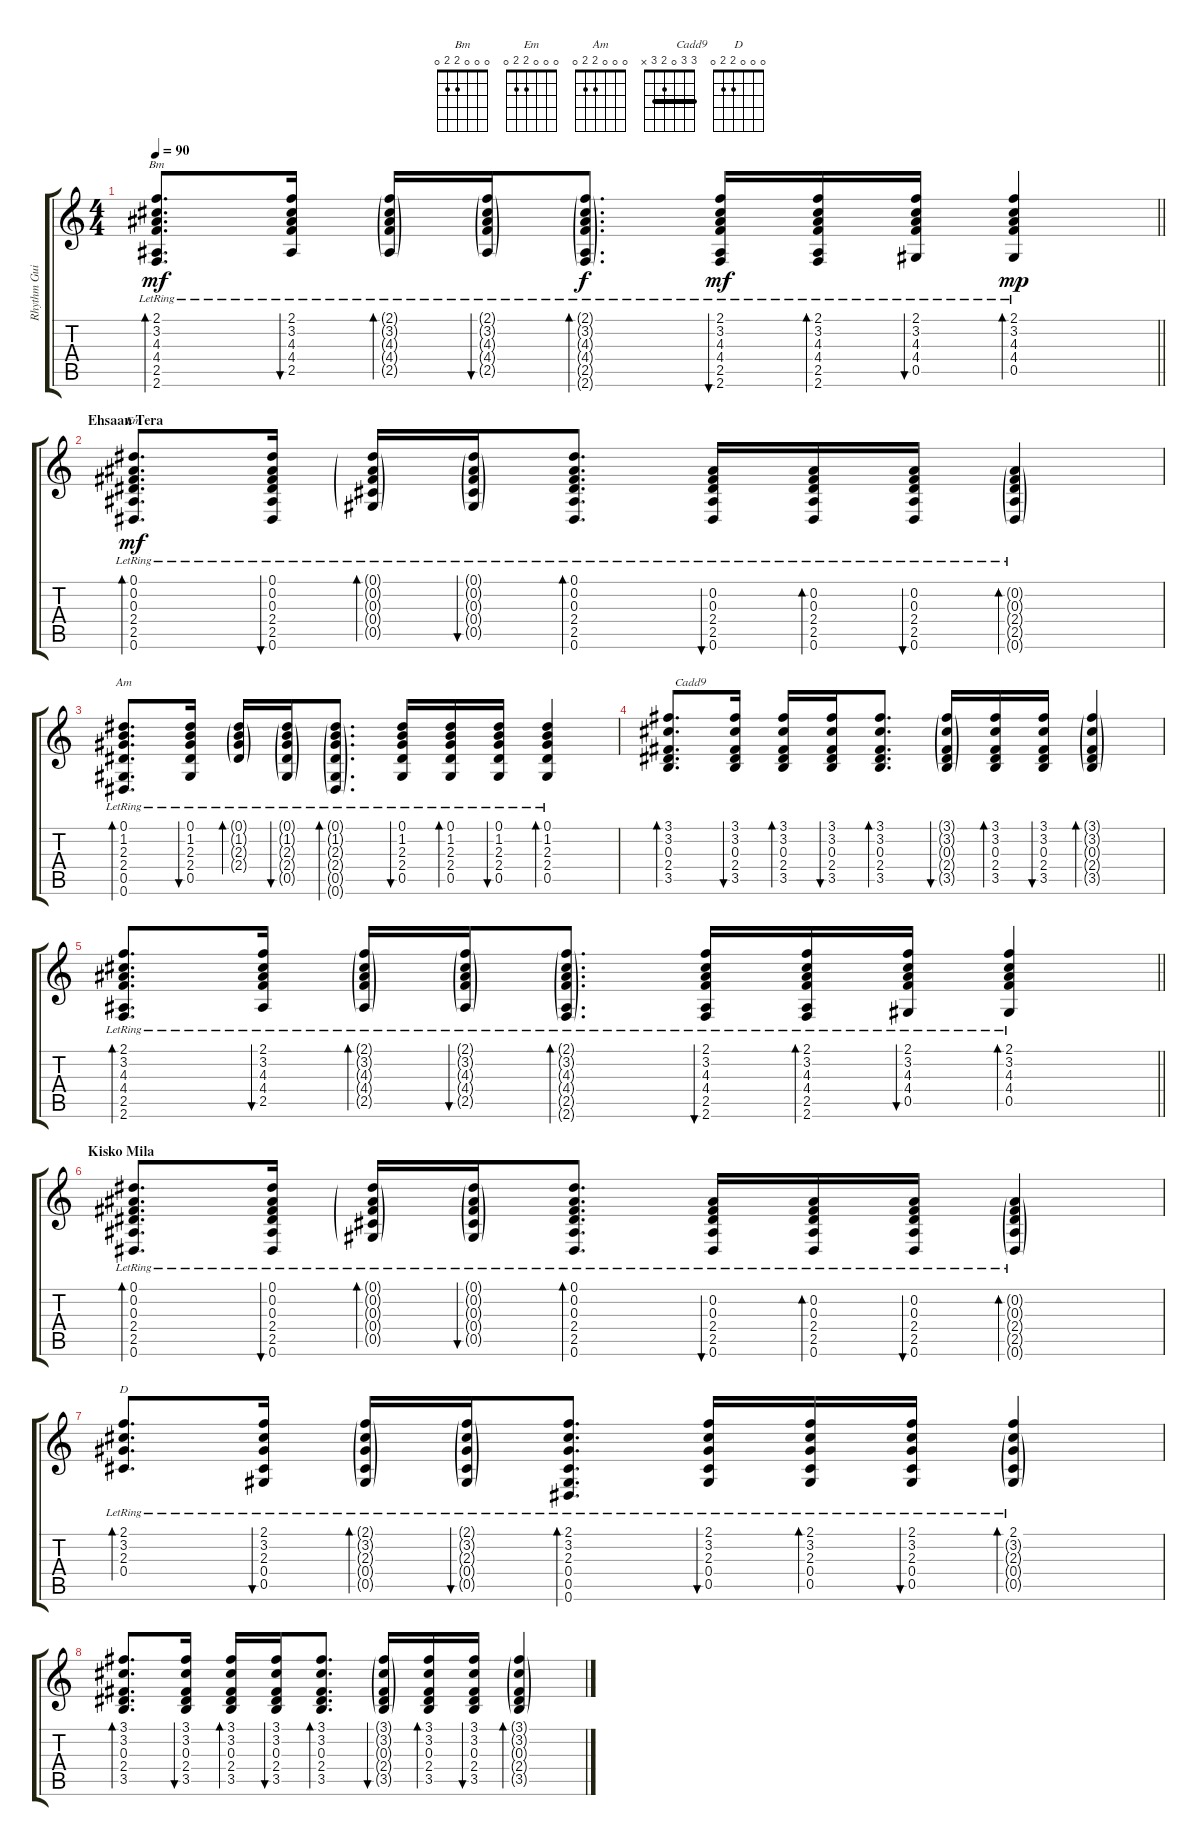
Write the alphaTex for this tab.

\track ("Rhythm Guitar" "Rhythm Gui") {instrument acousticguitarnylon}
\staff {score tabs}
\tuning (Eb4 Bb3 Gb3 Db3 Ab2 Eb2) {hide}
\chord ("Bm" 0 0 0 2 2 0)
\chord ("Em" 0 0 0 2 2 0)
\chord ("Am" 0 0 0 2 2 0)
\chord ("               Cadd9" 3 3 0 2 3 x) {barre 3}
\chord ("D" 0 0 0 2 2 0)
\ts (4 4)
\tempo 90
\clef g2
\barLineRight lightlight
\ks c
(2.1{lr} 3.2{lr} 4.3{lr} 4.4{lr} 2.5{lr} 2.6{lr}).8{d bd 60 ch "Bm" dy mf} (2.1{lr} 3.2{lr} 4.3{lr} 4.4{lr} 2.5{lr}).16{bu 60} (2.1{g lr} 3.2{g lr} 4.3{g lr} 4.4{g lr} 2.5{g}).16{bd 60} (2.1{g lr} 3.2{g lr} 4.3{g lr} 4.4{g lr} 2.5{g lr}).16{bu 60} (2.1{g lr} 3.2{g lr} 4.3{g lr} 4.4{g lr} 2.5{g lr} 2.6{g lr}).8{d bd 60 dy f} (2.1{lr} 3.2{lr} 4.3{lr} 4.4{lr} 2.5{lr} 2.6).16{bu 60 dy mf} (2.1{lr} 3.2{lr} 4.3{lr} 4.4{lr} 2.5{lr} 2.6).16{bd 60} (2.1{lr} 3.2{lr} 4.3{lr} 4.4{lr} 0.5{lr}).16{bu 60} (2.1{lr} 3.2{lr} 4.3{lr} 4.4{lr} 0.5{lr}).4{bd 60 dy mp} |
\section ("" "Ehsaan Tera ")
(0.1{lr} 0.2{lr} 0.3{lr} 2.4{lr} 2.5{lr} 0.6{lr}).8{d bd 60 ch "Em" dy mf} (0.1{lr} 0.2{lr} 0.3{lr} 2.4{lr} 2.5{lr} 0.6{lr}).16{bu 60} (0.1{g lr} 0.2{g lr} 0.3{g lr} 0.4{g lr} 0.5{g lr}).16{bd 60} (0.1{g lr} 0.2{g lr} 0.3{g lr} 0.4{g lr} 0.5{g lr}).16{bu 60} (0.1{lr} 0.2{lr} 0.3{lr} 2.4{lr} 2.5{lr} 0.6{lr}).8{d bd 60} (0.2{lr} 0.3{lr} 2.4{lr} 2.5{lr} 0.6{lr}).16{bu 60} (0.2{lr} 0.3{lr} 2.4{lr} 2.5{lr} 0.6{lr}).16{bd 60} (0.2{lr} 0.3{lr} 2.4{lr} 2.5{lr} 0.6{lr}).16{bu 60} (0.2{g lr} 0.3{g lr} 2.4{g lr} 2.5{g lr} 0.6{g lr}).4{bd 60} |
(0.1{lr} 1.2{lr} 2.3{lr} 2.4{lr} 0.5{lr} 0.6{lr}).8{d bd 60 ch "Am"} (0.1{lr} 1.2{lr} 2.3{lr} 2.4{lr} 0.5{lr}).16{bu 60} (0.1{g lr} 1.2{g lr} 2.3{g lr} 2.4{g lr}).16{bd 60} (0.1{g lr} 1.2{g lr} 2.3{g lr} 2.4{g lr} 0.5{g lr}).16{bu 60} (0.1{g lr} 1.2{g lr} 2.3{g lr} 2.4{g lr} 0.5{g lr} 0.6{g lr}).8{d bd 60} (0.1{lr} 1.2{lr} 2.3{lr} 2.4{lr} 0.5{lr}).16{bu 60} (0.1{lr} 1.2{lr} 2.3{lr} 2.4{lr} 0.5{lr}).16{bd 60} (0.1{lr} 1.2{lr} 2.3{lr} 2.4{lr} 0.5{lr}).16{bu 60} (0.1{lr} 1.2{lr} 2.3{lr} 2.4{lr} 0.5{lr}).4{bd 60} |
(3.1 3.2 0.3 2.4 3.5).8{d bd 60 ch "               Cadd9"} (3.1 3.2 0.3 2.4 3.5).16{bu 60} (3.1 3.2 0.3 2.4 3.5).16{bd 60} (3.1 3.2 0.3 2.4 3.5).16{bu 60} (3.1 3.2 0.3 2.4 3.5).8{d bd 60} (3.1{g} 3.2{g} 0.3{g} 2.4{g} 3.5{g}).16{bu 60} (3.1 3.2 0.3 2.4 3.5).16{bd 60} (3.1 3.2 0.3 2.4 3.5).16{bu 60} (3.1{g} 3.2{g} 0.3{g} 2.4{g} 3.5{g}).4{bd 60} |
\barLineRight lightlight
(2.1{lr} 3.2{lr} 4.3{lr} 4.4{lr} 2.5{lr} 2.6{lr}).8{d bd 60} (2.1{lr} 3.2{lr} 4.3{lr} 4.4{lr} 2.5{lr}).16{bu 60} (2.1{g lr} 3.2{g lr} 4.3{g lr} 4.4{g lr} 2.5{g}).16{bd 60} (2.1{g lr} 3.2{g lr} 4.3{g lr} 4.4{g lr} 2.5{g lr}).16{bu 60} (2.1{g lr} 3.2{g lr} 4.3{g lr} 4.4{g lr} 2.5{g lr} 2.6{g lr}).8{d bd 60} (2.1{lr} 3.2{lr} 4.3{lr} 4.4{lr} 2.5{lr} 2.6).16{bu 60} (2.1{lr} 3.2{lr} 4.3{lr} 4.4{lr} 2.5{lr} 2.6).16{bd 60} (2.1{lr} 3.2{lr} 4.3{lr} 4.4{lr} 0.5{lr}).16{bu 60} (2.1{lr} 3.2{lr} 4.3{lr} 4.4{lr} 0.5{lr}).4{bd 60} |
\section ("" "Kisko Mila")
(0.1{lr} 0.2{lr} 0.3{lr} 2.4{lr} 2.5{lr} 0.6{lr}).8{d bd 60} (0.1{lr} 0.2{lr} 0.3{lr} 2.4{lr} 2.5{lr} 0.6{lr}).16{bu 60} (0.1{g lr} 0.2{g lr} 0.3{g lr} 0.4{g lr} 0.5{g lr}).16{bd 60} (0.1{g lr} 0.2{g lr} 0.3{g lr} 0.4{g lr} 0.5{g lr}).16{bu 60} (0.1{lr} 0.2{lr} 0.3{lr} 2.4{lr} 2.5{lr} 0.6{lr}).8{d bd 60} (0.2{lr} 0.3{lr} 2.4{lr} 2.5{lr} 0.6{lr}).16{bu 60} (0.2{lr} 0.3{lr} 2.4{lr} 2.5{lr} 0.6{lr}).16{bd 60} (0.2{lr} 0.3{lr} 2.4{lr} 2.5{lr} 0.6{lr}).16{bu 60} (0.2{g lr} 0.3{g lr} 2.4{g lr} 2.5{g lr} 0.6{g lr}).4{bd 60} |
(2.1{lr} 3.2{lr} 2.3{lr} 0.4{lr}).8{d bd 60 ch "D"} (2.1{lr} 3.2{lr} 2.3{lr} 0.4{lr} 0.5{lr}).16{bu 60} (2.1{g lr} 3.2{g lr} 2.3{g lr} 0.4{g lr} 0.5{g lr}).16{bd 60} (2.1{g lr} 3.2{g lr} 2.3{g lr} 0.4{g lr} 0.5{g lr}).16{bu 60} (2.1{lr} 3.2{lr} 2.3{lr} 0.4{lr} 0.5{lr} 0.6{lr}).8{d bd 60} (2.1 3.2{lr} 2.3{lr} 0.4{lr} 0.5).16{bu 60} (2.1 3.2{lr} 2.3{lr} 0.4{lr} 0.5{lr}).16{bd 60} (2.1 3.2{lr} 2.3{lr} 0.4{lr} 0.5{lr}).16{bu 60} (2.1 3.2{g lr} 2.3{g lr} 0.4{g lr} 0.5{g lr}).4{bd 60} |
(3.1 3.2 0.3 2.4 3.5).8{d bd 60} (3.1 3.2 0.3 2.4 3.5).16{bu 60} (3.1 3.2 0.3 2.4 3.5).16{bd 60} (3.1 3.2 0.3 2.4 3.5).16{bu 60} (3.1 3.2 0.3 2.4 3.5).8{d bd 60} (3.1{g} 3.2{g} 0.3{g} 2.4{g} 3.5{g}).16{bu 60} (3.1 3.2 0.3 2.4 3.5).16{bd 60} (3.1 3.2 0.3 2.4 3.5).16{bu 60} (3.1{g} 3.2{g} 0.3{g} 2.4{g} 3.5{g}).4{bd 60}
